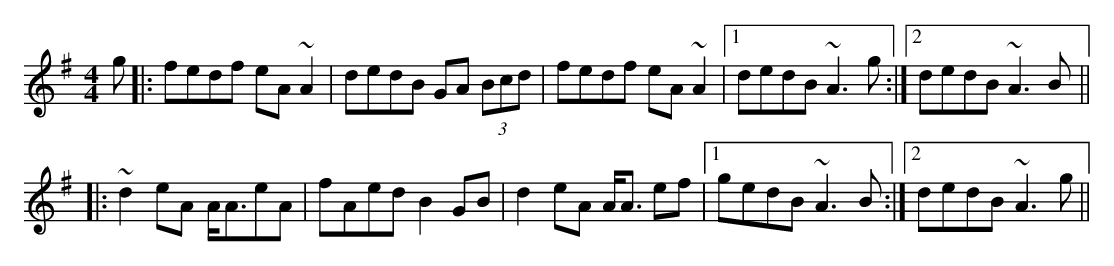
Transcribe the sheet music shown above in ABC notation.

X:1
M:4/4
K:G
g|:fedf eA~A2|dedB GA (3Bcd|fedf eA~A2|1 dedB ~A3 g:|2 dedB ~A3 B||
|:~d2 eA A<AeA|fAed B2 GB|d2 eA A<A ef|1 gedB ~A3 B:|2 dedB ~A3 g||
